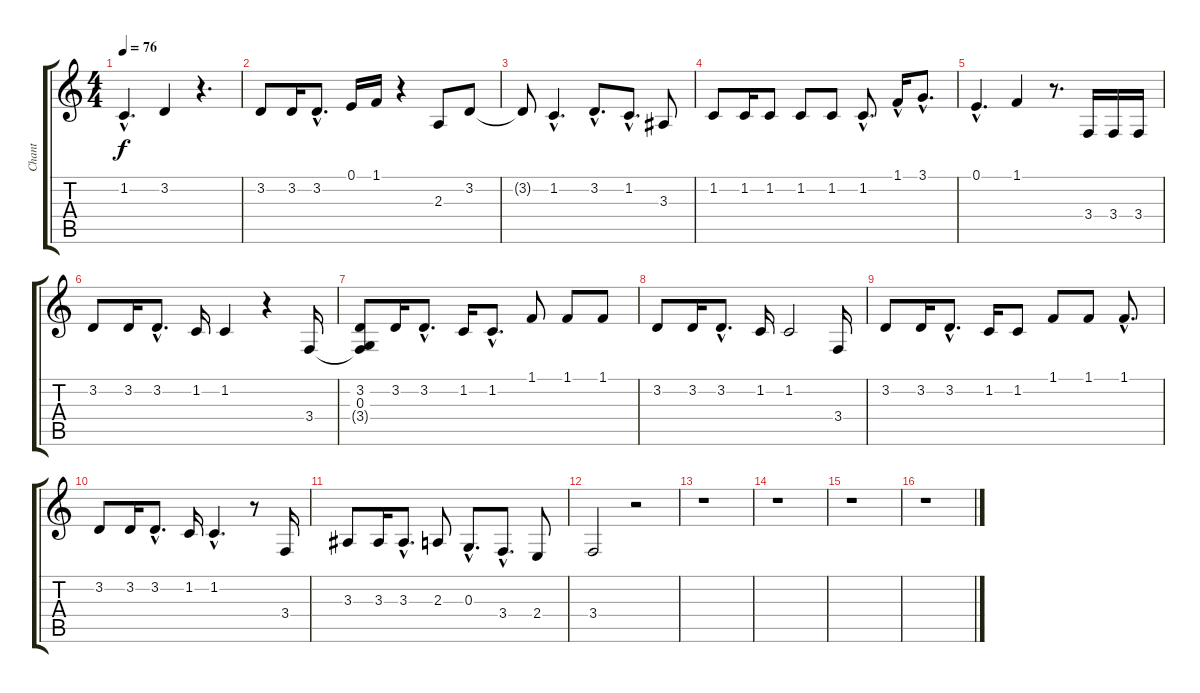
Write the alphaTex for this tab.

\track ("Chant" "Chant") {instrument flute}
\staff {score tabs}
\tuning (E4 B3 G3 D3 A2 E2) {hide}
\ts (4 4)
\tempo 76
\clef g2
\ks c
1.2{hac}.4{d dy f} 3.2.4 r.4{d} |
3.2.8 3.2.16 3.2{hac}.8{d} 0.1.16 1.1.16 r.4 2.3.8 3.2.8 |
3.2{t}.8 1.2{hac}.4{d} 3.2{hac}.8{d} 1.2{hac}.8{d} 3.3.8 |
1.2.8 1.2.16 1.2.8 1.2.8 1.2.8 1.2{hac}.8{d} 1.1{hac}.16 3.1{hac}.8{d} |
0.1{hac}.4{d} 1.1.4 r.8{d} 3.4.16 3.4.16 3.4.16 |
3.2.8 3.2.16 3.2{hac}.8{d} 1.2.16 1.2.4 r.4 3.4.16 |
(3.2 0.3 3.4{t}).8 3.2.16 3.2{hac}.8{d} 1.2.16 1.2{hac}.8{d} 1.1.8 1.1.8 1.1.8 |
3.2.8 3.2.16 3.2{hac}.8{d} 1.2.16 1.2.2 3.4.16 |
3.2.8 3.2.16 3.2{hac}.8{d} 1.2.16 1.2.8 1.1.8 1.1.8 1.1{hac}.8{d} |
3.2.8 3.2.16 3.2{hac}.8{d} 1.2.16 1.2{hac}.4{d} r.8 3.4.16 |
3.3.8 3.3.16 3.3{hac}.8{d} 2.3.8 0.3{hac}.8{d} 3.4{hac}.8{d} 2.4.8 |
3.4.2 r.2 |
r.1 |
r.1 |
r.1 |
r.1
